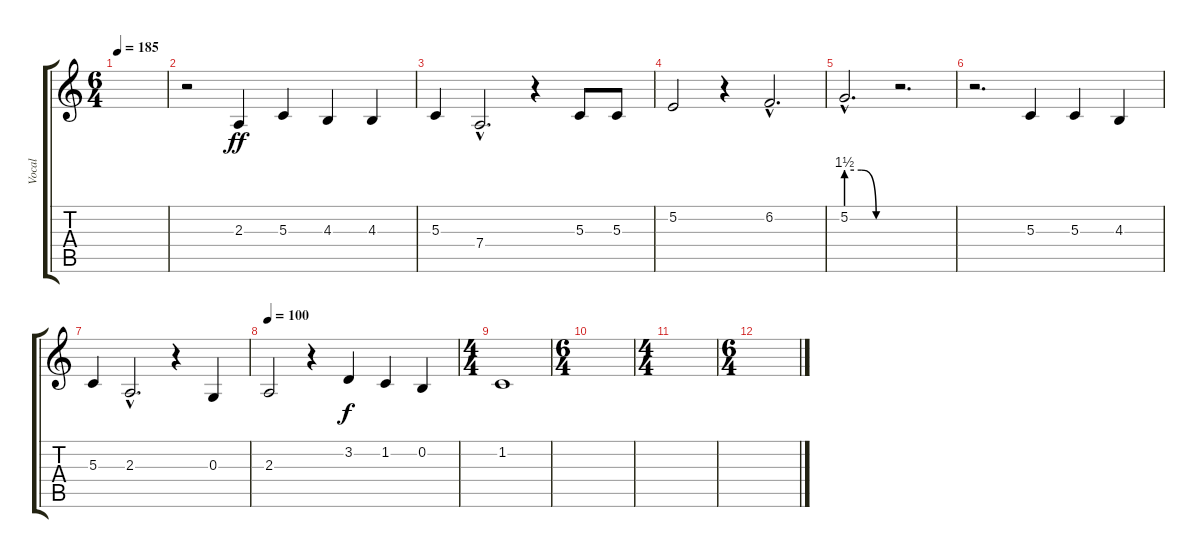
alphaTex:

\track ("Vocal" "Vocal") {instrument lead3calliope}
\staff {score tabs}
\tuning (E4 B3 G3 D3 A2 E2) {hide}
\ts (6 4)
\tempo 185
\clef g2
\ks c
|
r.2 2.3.4{dy ff} 5.3.4 4.3.4 4.3.4 |
5.3.4 7.4{hac}.2{d} r.4 5.3.8 5.3.8 |
5.2.2 r.4 6.2{hac}.2{d} |
5.2{be (custom 0 6 20 6 40 0 60 0) hac}.2{d} r.2{d} |
r.2{d} 5.3.4 5.3.4 4.3.4 |
5.3.4 2.3{hac}.2{d} r.4 0.3.4 |
\tempo 100
2.3.2 r.4 3.2.4{dy f} 1.2.4 0.2.4 |
\ts (4 4)
1.2.1 |
\ts (6 4)
|
\ts (4 4)
|
\ts (6 4)
